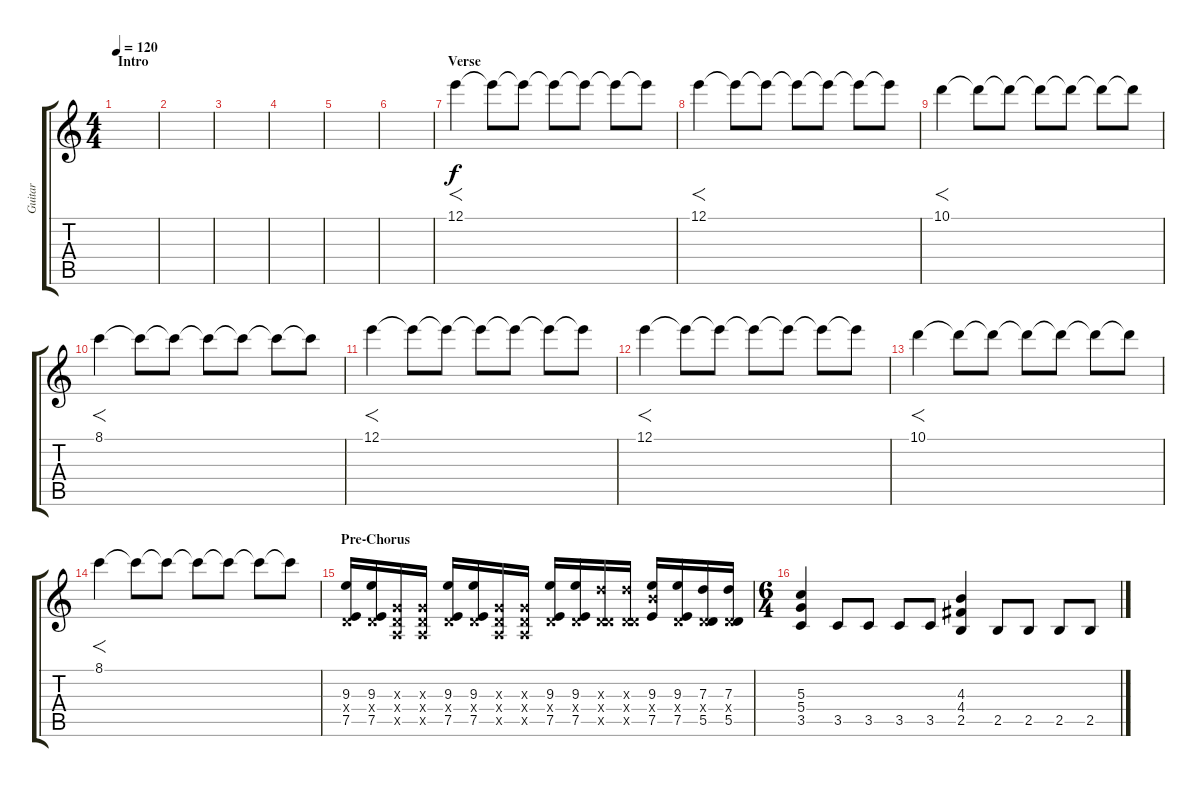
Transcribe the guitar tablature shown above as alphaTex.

\track ("Guitar" "Guitar") {instrument overdrivenguitar}
\staff {score tabs}
\tuning (E4 B3 G3 D3 A2 E2) {hide}
\ts (4 4)
\section ("" "Intro")
\tempo 120
\clef g2
\ks c
|
|
|
|
|
|
\section ("" "Verse")
12.1.4{f} 12.1{t}.8{balance 0} 12.1{t}.8{balance 16} 12.1{t}.8{balance 12} 12.1{t}.8{balance 7} 12.1{t}.8{balance 3} 12.1{t}.8{balance 8} |
12.1.4{f} 12.1{t}.8{balance 0} 12.1{t}.8{balance 16} 12.1{t}.8{balance 12} 12.1{t}.8{balance 7} 12.1{t}.8{balance 3} 12.1{t}.8{balance 8} |
10.1.4{f} 10.1{t}.8{balance 0} 10.1{t}.8{balance 16} 10.1{t}.8{balance 12} 10.1{t}.8{balance 7} 10.1{t}.8{balance 3} 10.1{t}.8{balance 8} |
8.1.4{f} 8.1{t}.8{balance 0} 8.1{t}.8{balance 16} 8.1{t}.8{balance 12} 8.1{t}.8{balance 7} 8.1{t}.8{balance 3} 8.1{t}.8{balance 8} |
12.1.4{f} 12.1{t}.8{balance 0} 12.1{t}.8{balance 16} 12.1{t}.8{balance 12} 12.1{t}.8{balance 7} 12.1{t}.8{balance 3} 12.1{t}.8{balance 8} |
12.1.4{f} 12.1{t}.8{balance 0} 12.1{t}.8{balance 16} 12.1{t}.8{balance 12} 12.1{t}.8{balance 7} 12.1{t}.8{balance 3} 12.1{t}.8{balance 8} |
10.1.4{f} 10.1{t}.8{balance 0} 10.1{t}.8{balance 16} 10.1{t}.8{balance 12} 10.1{t}.8{balance 7} 10.1{t}.8{balance 3} 10.1{t}.8{balance 8} |
8.1.4{f} 8.1{t}.8{balance 0} 8.1{t}.8{balance 16} 8.1{t}.8{balance 12} 8.1{t}.8{balance 7} 8.1{t}.8{balance 3} 8.1{t}.8{balance 8} |
\section ("" "Pre-Chorus")
(9.3 0.4{x} 7.5).16 (9.3 0.4{x} 7.5).16 (0.3{x} 0.4{x} 0.5{x}).16 (0.3{x} 0.4{x} 0.5{x}).16 (9.3 0.4{x} 7.5).16 (9.3 0.4{x} 7.5).16 (0.3{x} 0.4{x} 0.5{x}).16 (0.3{x} 0.4{x} 0.5{x}).16 (9.3 0.4{x} 7.5).16 (9.3 0.4{x} 7.5).16 (7.3{x} 0.4{x} 5.5{x}).16 (7.3{x} 0.4{x} 5.5{x}).16 (9.3 9.4{x} 7.5).16 (9.3 0.4{x} 7.5).16 (7.3 0.4{x} 5.5).16 (7.3 0.4{x} 5.5).16 |
\ts (6 4)
(5.3 5.4 3.5).4 3.5.8 3.5.8 3.5.8 3.5.8 (4.3 4.4 2.5).4 2.5.8 2.5.8 2.5.8 2.5.8
